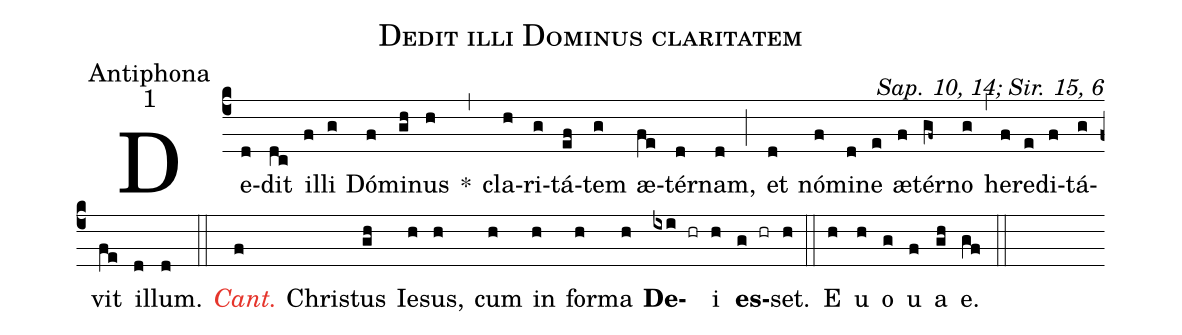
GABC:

name:Dedit illi Dominus claritatem;
office-part:Antiphona;
mode:1;
commentary:Sap. 10, 14; Sir. 15, 6;
%%
(c4) De(d)dit(dc) il(f)li(g) Dó(f)mi(gh)nus(h) <sp>*</sp>(,) cla(h)ri(g)tá(ef)tem(g) æ(fe)tér(d)nam,(d) (;) et(d) nó(f)mi(d)ne(e) æ(f)tér(gf~)no(g) (,) he(f)re(e)di(f)tá(g)vit(fe) il(d)lum.(d) (::)

<i><c>Cant.</c></i> Chris(f)tus(gh) Ie(h)sus,(h) cum(h) in(h) for(h)ma(h) <b>De</b>(ixi hr)i(h) <b>es</b>(g hr)set.(h) (::)

<eu>E(h) u(h) o(g) u(f) a(gh) e.(gf) </eu>(::)
